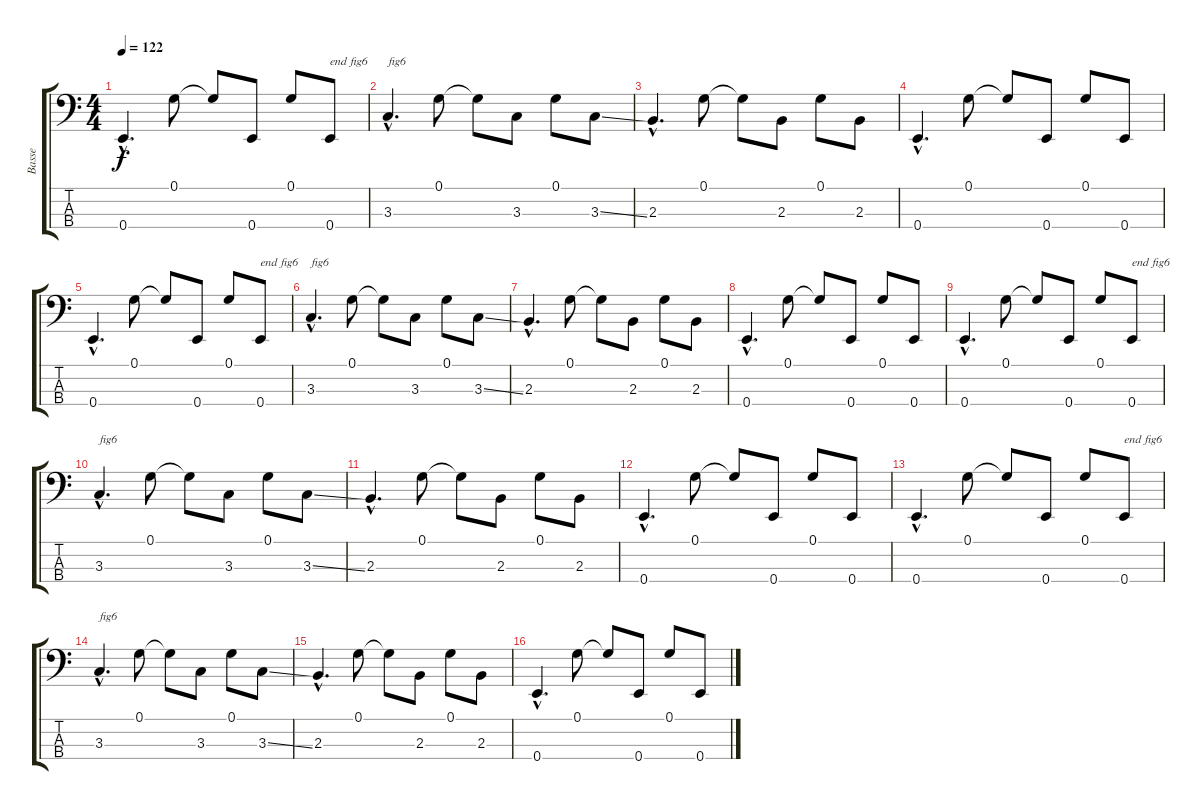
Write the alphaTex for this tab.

\track ("Basse" "Basse") {instrument electricbassfinger}
\staff {score tabs}
\tuning (G2 D2 A1 E1) {hide}
\ts (4 4)
\tempo 122
\clef f4
\ks c
0.4{hac}.4{d dy f} 0.1.8 0.1{t}.8 0.4.8 0.1.8 0.4.8{txt "end fig6"} |
3.3{hac}.4{d txt "fig6"} 0.1.8 0.1{t}.8 3.3.8 0.1.8 3.3{ss}.8 |
2.3{hac}.4{d} 0.1.8 0.1{t}.8 2.3.8 0.1.8 2.3.8 |
0.4{hac}.4{d} 0.1.8 0.1{t}.8 0.4.8 0.1.8 0.4.8 |
0.4{hac}.4{d} 0.1.8 0.1{t}.8 0.4.8 0.1.8 0.4.8{txt "end fig6"} |
3.3{hac}.4{d txt "fig6"} 0.1.8 0.1{t}.8 3.3.8 0.1.8 3.3{ss}.8 |
2.3{hac}.4{d} 0.1.8 0.1{t}.8 2.3.8 0.1.8 2.3.8 |
0.4{hac}.4{d} 0.1.8 0.1{t}.8 0.4.8 0.1.8 0.4.8 |
0.4{hac}.4{d} 0.1.8 0.1{t}.8 0.4.8 0.1.8 0.4.8{txt "end fig6"} |
3.3{hac}.4{d txt "fig6"} 0.1.8 0.1{t}.8 3.3.8 0.1.8 3.3{ss}.8 |
2.3{hac}.4{d} 0.1.8 0.1{t}.8 2.3.8 0.1.8 2.3.8 |
0.4{hac}.4{d} 0.1.8 0.1{t}.8 0.4.8 0.1.8 0.4.8 |
0.4{hac}.4{d} 0.1.8 0.1{t}.8 0.4.8 0.1.8 0.4.8{txt "end fig6"} |
3.3{hac}.4{d txt "fig6"} 0.1.8 0.1{t}.8 3.3.8 0.1.8 3.3{ss}.8 |
2.3{hac}.4{d} 0.1.8 0.1{t}.8 2.3.8 0.1.8 2.3.8 |
0.4{hac}.4{d} 0.1.8 0.1{t}.8 0.4.8 0.1.8 0.4.8
